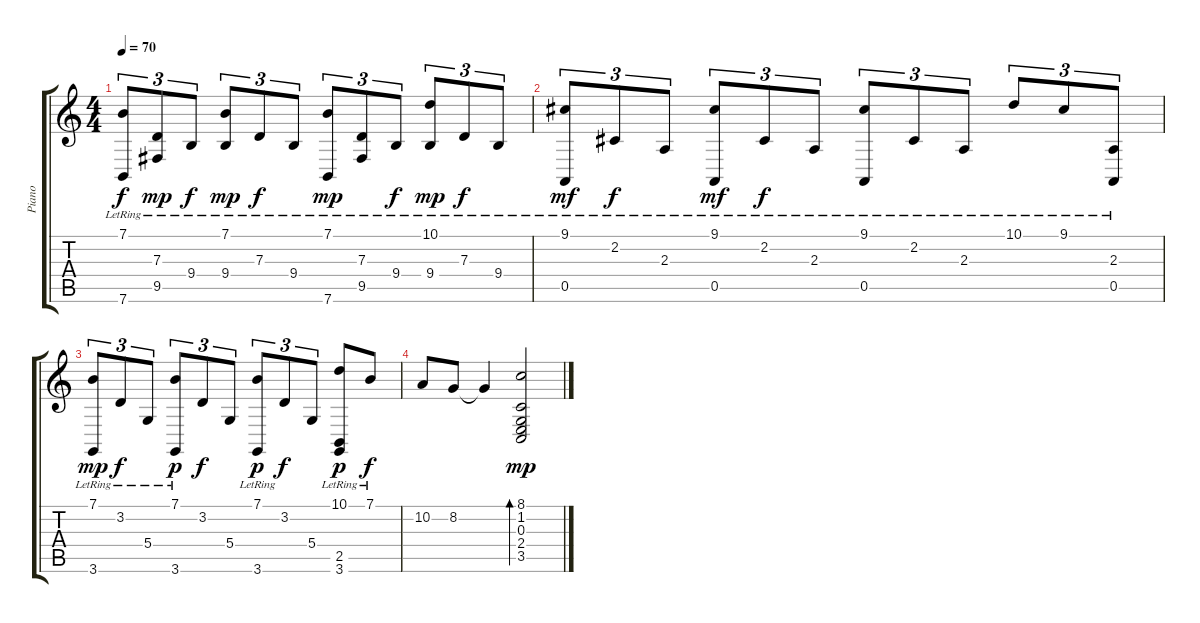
\track ("Piano" "Piano") {instrument acousticgrandpiano}
\staff {score tabs}
\tuning (E4 B3 G3 D3 A2 E2) {hide}
\ts (4 4)
\tempo 70
\clef g2
\ks c
(7.1{lr} 7.6{lr}).8{tu (3 2) dy f} (7.3{lr} 9.5{lr}).8{tu (3 2) dy mp} 9.4{lr}.8{tu (3 2) dy f} (7.1{lr} 9.4{lr}).8{tu (3 2) dy mp} 7.3{lr}.8{tu (3 2) dy f} 9.4{lr}.8{tu (3 2)} (7.1 7.6{lr}).8{tu (3 2) dy mp} (7.3 9.5{lr}).8{tu (3 2)} 9.4{lr}.8{tu (3 2) dy f} (10.1{lr} 9.4{lr}).8{tu (3 2) dy mp} 7.3{lr}.8{tu (3 2) dy f} 9.4{lr}.8{tu (3 2)} |
(9.1{lr} 0.5{lr}).8{tu (3 2) dy mf} 2.2{lr}.8{tu (3 2) dy f} 2.3{lr}.8{tu (3 2)} (9.1{lr} 0.5{lr}).8{tu (3 2) dy mf} 2.2{lr}.8{tu (3 2) dy f} 2.3{lr}.8{tu (3 2)} (9.1{lr} 0.5{lr}).8{tu (3 2)} 2.2{lr}.8{tu (3 2)} 2.3{lr}.8{tu (3 2)} 10.1{lr}.8{tu (3 2)} 9.1{lr}.8{tu (3 2)} (2.3{lr} 0.5{lr}).8{tu (3 2)} |
(7.1{lr} 3.6{lr}).8{tu (3 2) dy mp} 3.2{lr}.8{tu (3 2) dy f} 5.4{lr}.8{tu (3 2)} (7.1 3.6{lr}).8{tu (3 2) dy p} 3.2.8{tu (3 2) dy f} 5.4.8{tu (3 2)} (7.1 3.6{lr}).8{tu (3 2) dy p} 3.2.8{tu (3 2) dy f} 5.4.8{tu (3 2)} (10.1{lr} 2.5{lr} 3.6{lr}).8{dy p} 7.1{lr}.8{dy f} |
10.2.8 8.2.8 8.2{t}.4 (8.1 1.2 0.3 2.4 3.5).2{bd 120 dy mp}
